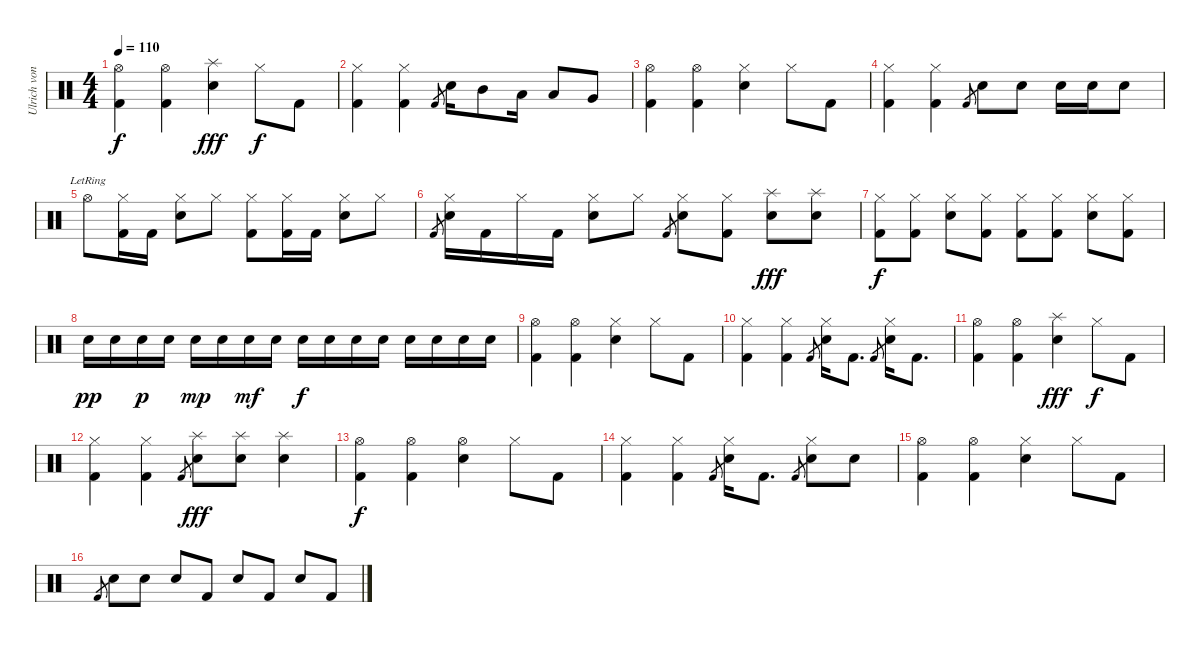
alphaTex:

\track ("Ulrich von Jungingen" "Ulrich von") {instrument percussion}
\staff {score}
\articulation defaults
\ts (4 4)
\tempo 110
\clef neutral
\ks c
("Hi-Hat (open)" "Kick (hit) 2").4{dy f} ("Hi-Hat (open)" "Kick (hit) 2").4 ("Splash (hit)" "Snare (hit) 2").4{dy fff} "Hi-Hat (closed)".8{dy f} "Kick (hit) 2".8 |
("Hi-Hat (closed)" "Kick (hit) 2").4 ("Hi-Hat (closed)" "Kick (hit) 2").4 "Kick (hit) 2".8{gr} "Snare (hit) 2".16 "Mid Tom (hit)".8 "Low Tom (hit)".16 "Low Tom (hit)".8 "Very Low Tom (hit)".8 |
("Hi-Hat (open)" "Kick (hit) 2").4 ("Hi-Hat (open)" "Kick (hit) 2").4 ("Hi-Hat (closed)" "Snare (hit) 2").4 "Hi-Hat (closed)".8 "Kick (hit) 2".8 |
("Hi-Hat (closed)" "Kick (hit) 2").4 ("Hi-Hat (closed)" "Kick (hit) 2").4 "Kick (hit) 2".8{gr} "Snare (hit) 2".8 "Snare (hit) 2".8 "Snare (hit) 2".16 "Snare (hit) 2".16 "Snare (hit) 2".8 |
"Hi-Hat (open)"{lr}.8 ("Hi-Hat (closed)" "Kick (hit) 2").16 "Kick (hit) 2".16 ("Hi-Hat (closed)" "Snare (hit) 2").8 "Hi-Hat (closed)".8 ("Hi-Hat (closed)" "Kick (hit) 2").8 ("Hi-Hat (closed)" "Kick (hit) 2").16 "Kick (hit) 2".16 ("Hi-Hat (closed)" "Snare (hit) 2").8 "Hi-Hat (closed)".8 |
"Kick (hit) 2".8{gr} ("Hi-Hat (closed)" "Snare (hit) 2").16 "Kick (hit) 2".16 "Hi-Hat (closed)".16 "Kick (hit) 2".16 ("Hi-Hat (closed)" "Snare (hit) 2").8 "Hi-Hat (closed)".8 "Kick (hit) 2".8{gr} ("Hi-Hat (closed)" "Snare (hit) 2").8 ("Hi-Hat (closed)" "Kick (hit) 2").8 ("Splash (hit)" "Snare (hit) 2").8{dy fff} ("Splash (hit)" "Snare (hit) 2").8 |
("Hi-Hat (closed)" "Kick (hit) 2").8{dy f} ("Hi-Hat (closed)" "Kick (hit) 2").8 ("Hi-Hat (closed)" "Snare (hit) 2").8 ("Hi-Hat (closed)" "Kick (hit) 2").8 ("Hi-Hat (closed)" "Kick (hit) 2").8 ("Hi-Hat (closed)" "Kick (hit) 2").8 ("Hi-Hat (closed)" "Snare (hit) 2").8 ("Hi-Hat (closed)" "Kick (hit) 2").8 |
"Snare (hit) 2".16{dy pp} "Snare (hit) 2".16 "Snare (hit) 2".16{dy p} "Snare (hit) 2".16 "Snare (hit) 2".16{dy mp} "Snare (hit) 2".16 "Snare (hit) 2".16{dy mf} "Snare (hit) 2".16 "Snare (hit) 2".16{dy f} "Snare (hit) 2".16 "Snare (hit) 2".16 "Snare (hit) 2".16 "Snare (hit) 2".16 "Snare (hit) 2".16 "Snare (hit) 2".16 "Snare (hit) 2".16 |
("Hi-Hat (open)" "Kick (hit) 2").4 ("Hi-Hat (open)" "Kick (hit) 2").4 ("Hi-Hat (closed)" "Snare (hit) 2").4 "Hi-Hat (closed)".8 "Kick (hit) 2".8 |
("Hi-Hat (closed)" "Kick (hit) 2").4 ("Hi-Hat (closed)" "Kick (hit) 2").4 "Kick (hit) 2".8{gr} ("Hi-Hat (closed)" "Snare (hit) 2").16 "Kick (hit) 2".8{d} "Kick (hit) 2".8{gr} ("Hi-Hat (closed)" "Snare (hit) 2").16 "Kick (hit) 2".8{d} |
("Hi-Hat (open)" "Kick (hit) 2").4 ("Hi-Hat (open)" "Kick (hit) 2").4 ("Splash (hit)" "Snare (hit) 2").4{dy fff} "Hi-Hat (closed)".8{dy f} "Kick (hit) 2".8 |
("Hi-Hat (closed)" "Kick (hit) 2").4 ("Hi-Hat (closed)" "Kick (hit) 2").4 "Kick (hit) 2".8{gr} ("Splash (hit)" "Snare (hit) 2").8{dy fff} ("Splash (hit)" "Snare (hit) 2").8 ("Splash (hit)" "Snare (hit) 2").4 |
("Hi-Hat (open)" "Kick (hit) 2").4{dy f} ("Hi-Hat (open)" "Kick (hit) 2").4 ("Hi-Hat (open)" "Snare (hit) 2").4 "Hi-Hat (closed)".8 "Kick (hit) 2".8 |
("Hi-Hat (closed)" "Kick (hit) 2").4 ("Hi-Hat (closed)" "Kick (hit) 2").4 "Kick (hit) 2".8{gr} ("Hi-Hat (closed)" "Snare (hit) 2").16 "Kick (hit) 2".8{d} "Kick (hit) 2".8{gr} ("Hi-Hat (closed)" "Snare (hit) 2").8 "Snare (hit) 2".8 |
("Hi-Hat (open)" "Kick (hit) 2").4 ("Hi-Hat (open)" "Kick (hit) 2").4 ("Hi-Hat (closed)" "Snare (hit) 2").4 "Hi-Hat (closed)".8 "Kick (hit) 2".8 |
"Kick (hit) 2".8{gr} "Snare (hit) 2".8 "Snare (hit) 2".8 "Snare (hit) 2".8 "Kick (hit) 2".8 "Snare (hit) 2".8 "Kick (hit) 2".8 "Snare (hit) 2".8 "Kick (hit) 2".8
